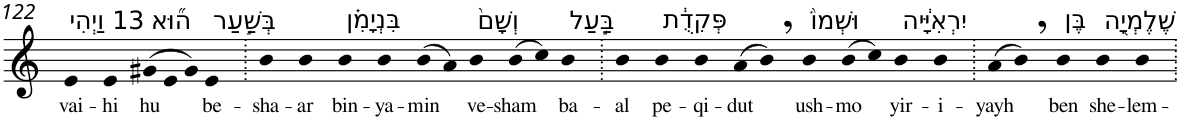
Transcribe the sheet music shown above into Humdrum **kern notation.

**kern	**text
*part1	*part1
*staff1	*staff1
*I"Piano	*
*I'Pno	*
!!LO:PB:g=z
*clefG2	*
*k[]	*
=122	=122
!LO:TX:a:t=13 וַיְהִי	!
!	!LO:LY:b
4e	vai-
!	!LO:LY:b
4e	-hi
*Xtuplet	*
!LO:TX:a:t=ה֞וּא	!
!	!LO:LY:b
(>12g#X	hu
12e	.
12g#)	.
!LO:TX:a:t=בְּשַׁ֣עַר	!
!	!LO:LY:b
4e	be-
=123.	=123.
!	!LO:LY:b
4b	-sha-
!	!LO:LY:b
4b	-ar
!LO:TX:a:t=בִּנְיָמִ֗ן	!
!	!LO:LY:b
4b	bin-
!	!LO:LY:b
4b	-ya-
!	!LO:LY:b
(>8b	-min
8a)	.
!LO:TX:a:t=וְשָׁם֙	!
!	!LO:LY:b
4b	ve-
!	!LO:LY:b
(>8b	-sham
8cc)	.
!LO:TX:a:t=בַּ֣עַל	!
!	!LO:LY:b
4b	ba-
=124.	=124.
!	!LO:LY:b
4b	-al
!LO:TX:a:t=פְּקִדֻ֔ת	!
!	!LO:LY:b
4b	pe-
!	!LO:LY:b
4b	-qi-
!	!LO:LY:b
(>8a	-dut
8b,)	.
!LO:TX:a:t=וּשְׁמוֹ֙	!
!	!LO:LY:b
4b	ush-
!	!LO:LY:b
(>8b	-mo
8cc)	.
!LO:TX:a:t=יִרְאִיָּ֔יה	!
!	!LO:LY:b
4b	yir-
!	!LO:LY:b
4b	-i-
=125.	=125.
!	!LO:LY:b
(>8a	-yayh
8b,)	.
!LO:TX:a:t=בֶּן	!
!	!LO:LY:b
4b	ben
!LO:TX:a:t=שֶׁלֶמְיָ֖ה	!
!	!LO:LY:b
4b	she-
!	!LO:LY:b
4b	-lem-
=.	=.
*-	*-
